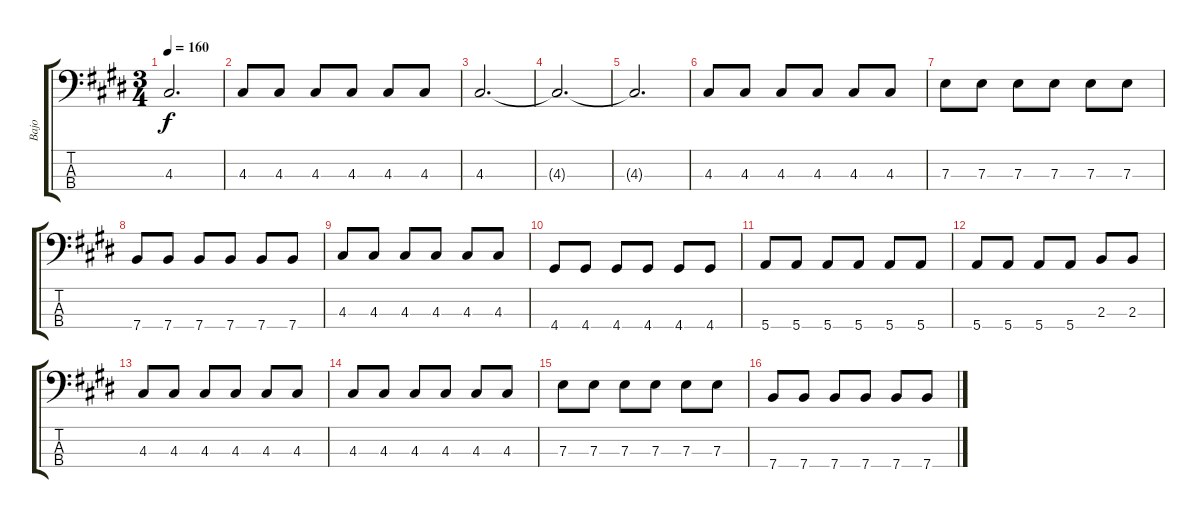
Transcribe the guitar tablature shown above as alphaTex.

\track ("Bajo" "Bajo") {instrument electricbassfinger}
\staff {score tabs}
\tuning (G2 D2 A1 E1) {hide}
\ts (3 4)
\tempo 160
\clef f4
\ks c#minor
4.3{t}.2{d dy f} |
4.3.8 4.3.8 4.3.8 4.3.8 4.3.8 4.3.8 |
4.3.2{d} |
4.3{t}.2{d} |
4.3{t}.2{d} |
4.3.8 4.3.8 4.3.8 4.3.8 4.3.8 4.3.8 |
7.3.8 7.3.8 7.3.8 7.3.8 7.3.8 7.3.8 |
7.4.8 7.4.8 7.4.8 7.4.8 7.4.8 7.4.8 |
4.3.8 4.3.8 4.3.8 4.3.8 4.3.8 4.3.8 |
4.4.8 4.4.8 4.4.8 4.4.8 4.4.8 4.4.8 |
5.4.8 5.4.8 5.4.8 5.4.8 5.4.8 5.4.8 |
5.4.8 5.4.8 5.4.8 5.4.8 2.3.8 2.3.8 |
4.3.8 4.3.8 4.3.8 4.3.8 4.3.8 4.3.8 |
4.3.8 4.3.8 4.3.8 4.3.8 4.3.8 4.3.8 |
7.3.8 7.3.8 7.3.8 7.3.8 7.3.8 7.3.8 |
7.4.8 7.4.8 7.4.8 7.4.8 7.4.8 7.4.8
